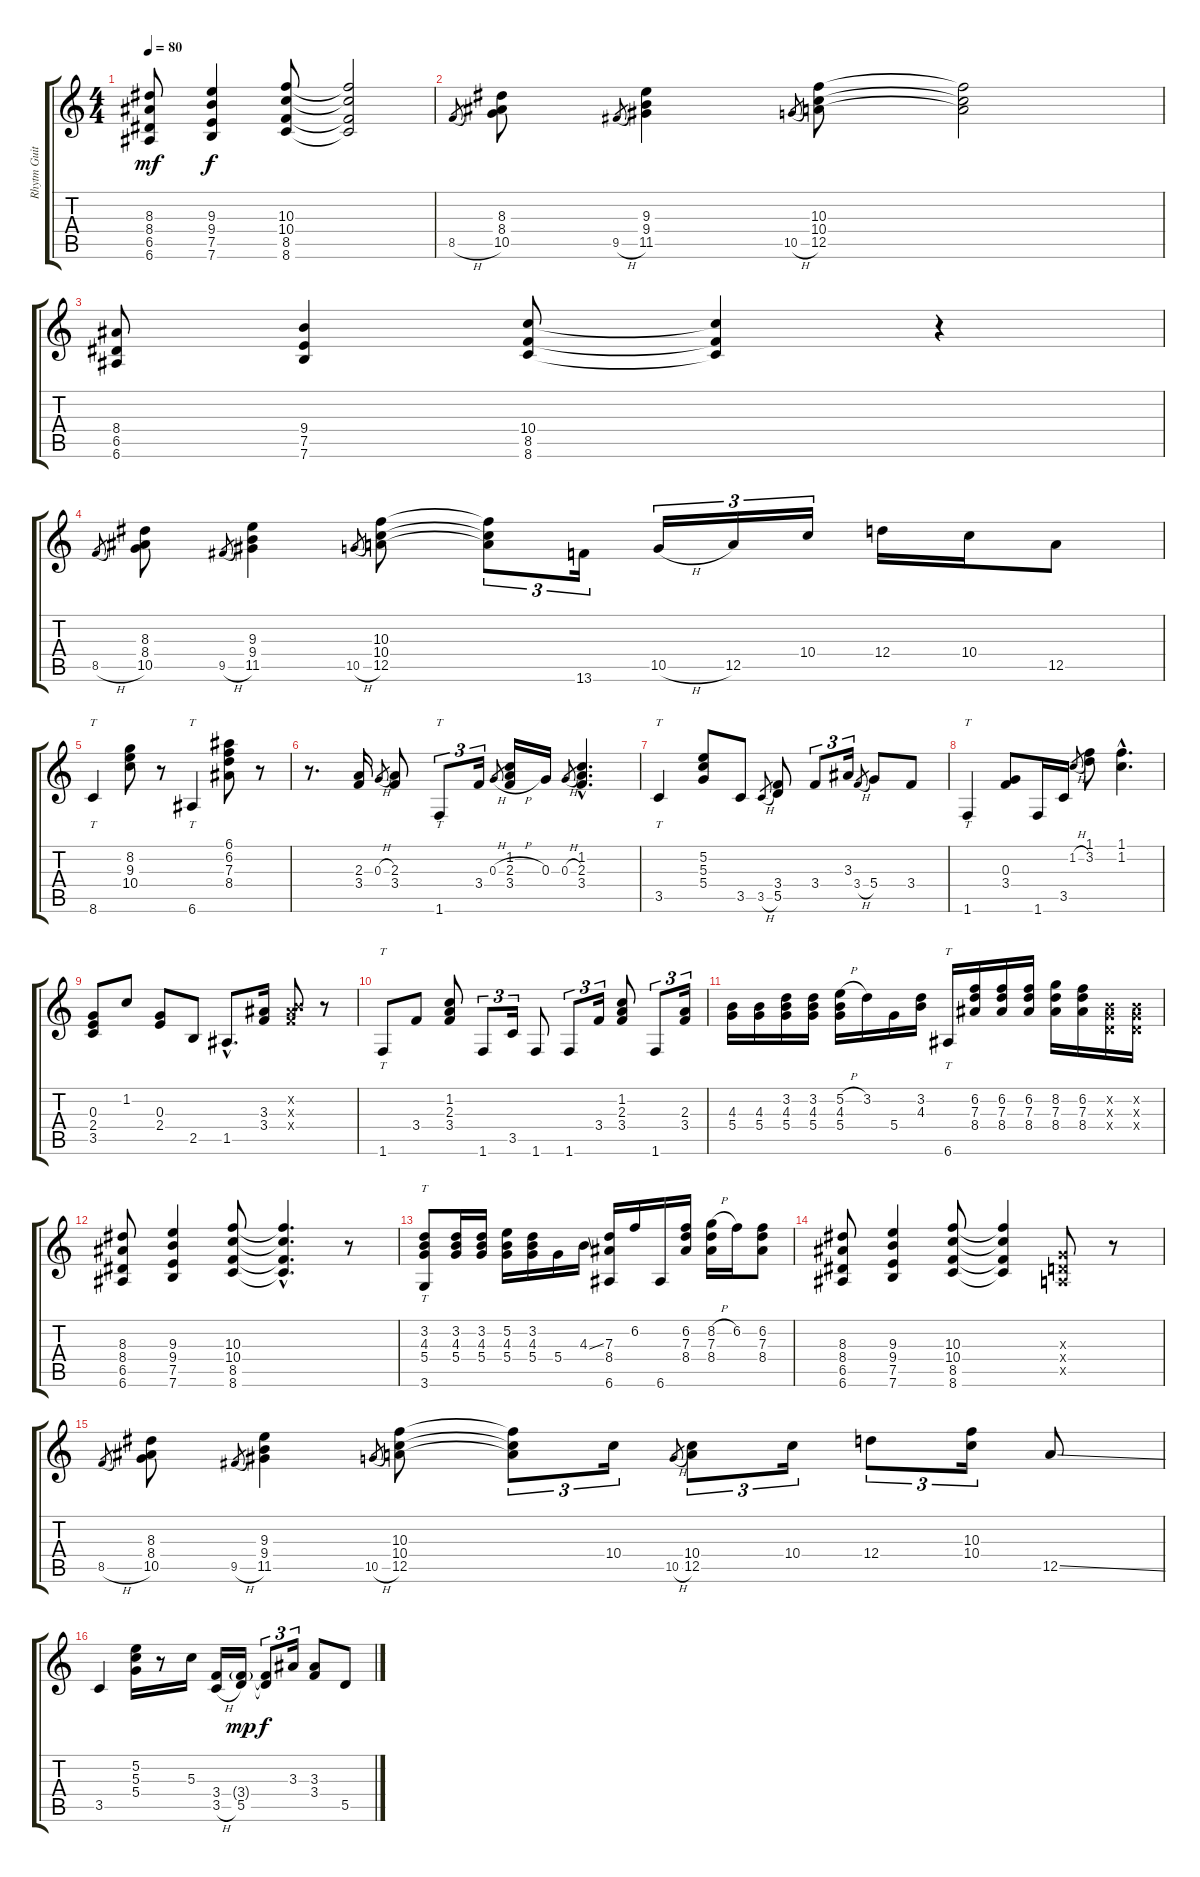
\track ("Rhytm Guitar" "Rhytm Guit") {instrument electricguitarjazz}
\staff {score tabs}
\tuning (E4 B3 G3 D3 A2 E2) {hide}
\ts (4 4)
\tempo 80
\clef g2
\ks c
(8.3 8.4 6.5 6.6).8{dy mf instrument electricguitarjazz} (9.3 9.4 7.5 7.6).4{dy f} (10.3 10.4 8.5 8.6).8 (10.3{t} 10.4{t} 8.5{t} 8.6{t}).2 |
8.5{h}.8{gr} (8.3 8.4 10.5).8 9.5{h}.8{gr} (9.3 9.4 11.5).4 10.5{h}.8{gr} (10.3 10.4 12.5).8 (10.3{t} 10.4{t} 12.5{t}).2 |
(8.4 6.5 6.6).8 (9.4 7.5 7.6).4 (10.4 8.5 8.6).8 (10.4{t} 8.5{t} 8.6{t}).4 r.4 |
8.5{h}.8{gr} (8.3 8.4 10.5).8 9.5{h}.8{gr} (9.3 9.4 11.5).4 10.5{h}.8{gr} (10.3 10.4 12.5).8 (10.3{t} 10.4{t} 12.5{t}).8{tu (3 2)} 13.6.16{tu (3 2)} 10.5{h}.16{tu (3 2)} 12.5.16{tu (3 2)} 10.4.16{tu (3 2)} 12.4.16 10.4.16 12.5.8 |
8.6.4{tt} (8.2 9.3 10.4).8 r.8 6.6.4{tt} (6.1 6.2 7.3 8.4).8 r.8 |
r.8{d} (2.3 3.4).16 0.3{h}.8{gr} (2.3 3.4).8 1.6.8{tt tu (3 2)} 3.4.16{tu (3 2)} 0.3{h}.8{gr} (1.2 2.3{h} 3.4).16 0.3.16 0.3{h}.8{gr} (1.2{hac} 2.3{hac} 3.4{hac}).4{d} |
3.5.4{tt} (5.2 5.3 5.4).8 3.5.8 3.5{h}.8{gr} (3.4 5.5).8 3.4.8{tu (3 2)} 3.3.16{tu (3 2)} 3.4{h}.8{gr} 5.4.8 3.4.8 |
1.6.4{tt} (0.3 3.4).8 1.6.16 3.5.16 1.2{h}.8{gr} (1.1 3.2).8 (1.1{hac} 1.2{hac}).4{d} |
(0.3 2.4 3.5).8 1.2.8 (0.3 2.4).8 2.5.8 1.5{hac}.8{d} (3.3 3.4).16 (0.2{x} 3.3{x} 3.4{x}).8 r.8 |
1.6.8{tt} 3.4.8 (1.2 2.3 3.4).8 1.6.8{tu (3 2)} 3.5.16{tu (3 2)} 1.6.8 1.6.8{tu (3 2)} 3.4.16{tu (3 2)} (1.2 2.3 3.4).8 1.6.8{tu (3 2)} (2.3 3.4).16{tu (3 2)} |
(4.3 5.4).16 (4.3 5.4).16 (3.2 4.3 5.4).16 (3.2 4.3 5.4).16 (5.2{h} 4.3 5.4).16 3.2.16 5.4.16 (3.2 4.3).16 6.6.16{tt} (6.2 7.3 8.4).16 (6.2 7.3 8.4).16 (6.2 7.3 8.4).16 (8.2 7.3 8.4).16 (6.2 7.3 8.4).16 (0.2{x} 0.3{x} 0.4{x}).16 (0.2{x} 0.3{x} 0.4{x}).16 |
(8.3 8.4 6.5 6.6).8 (9.3 9.4 7.5 7.6).4 (10.3 10.4 8.5 8.6).8 (10.3{hac t} 10.4{hac t} 8.5{hac t} 8.6{hac t}).4{d} r.8 |
(3.2 4.3 5.4 3.6).8{tt} (3.2 4.3 5.4).16 (3.2 4.3 5.4).16 (5.2 4.3 5.4).16 (3.2 4.3 5.4).16 5.4.16 4.3{ss}.16 (7.3 8.4 6.6).16 6.2.16 6.6.16 (6.2 7.3 8.4).16 (8.2{h} 7.3 8.4).16 6.2.16 (6.2 7.3 8.4).8 |
(8.3 8.4 6.5 6.6).8 (9.3 9.4 7.5 7.6).4 (10.3 10.4 8.5 8.6).8 (10.3{t} 10.4{t} 8.5{t} 8.6{t}).4 (0.3{x} 0.4{x} 0.5{x}).8 r.8 |
8.5{h}.8{gr} (8.3 8.4 10.5).8 9.5{h}.8{gr} (9.3 9.4 11.5).4 10.5{h}.8{gr} (10.3 10.4 12.5).8 (10.3{t} 10.4{t} 12.5{t}).8{tu (3 2)} 10.4.16{tu (3 2)} 10.5{h}.8{gr} (10.4 12.5).8{tu (3 2)} 10.4.16{tu (3 2)} 12.4.8{tu (3 2)} (10.3 10.4).16{tu (3 2)} 12.5{ss}.8 |
3.5.4 (5.2 5.3 5.4).16 r.8 5.3.16 (3.4 3.5{h}).16 (3.4{g} 5.5).16{dy mp} (3.4{t} 5.5{t}).8{tu (3 2) dy f} 3.3.16{tu (3 2)} (3.3 3.4).8 5.5.8
